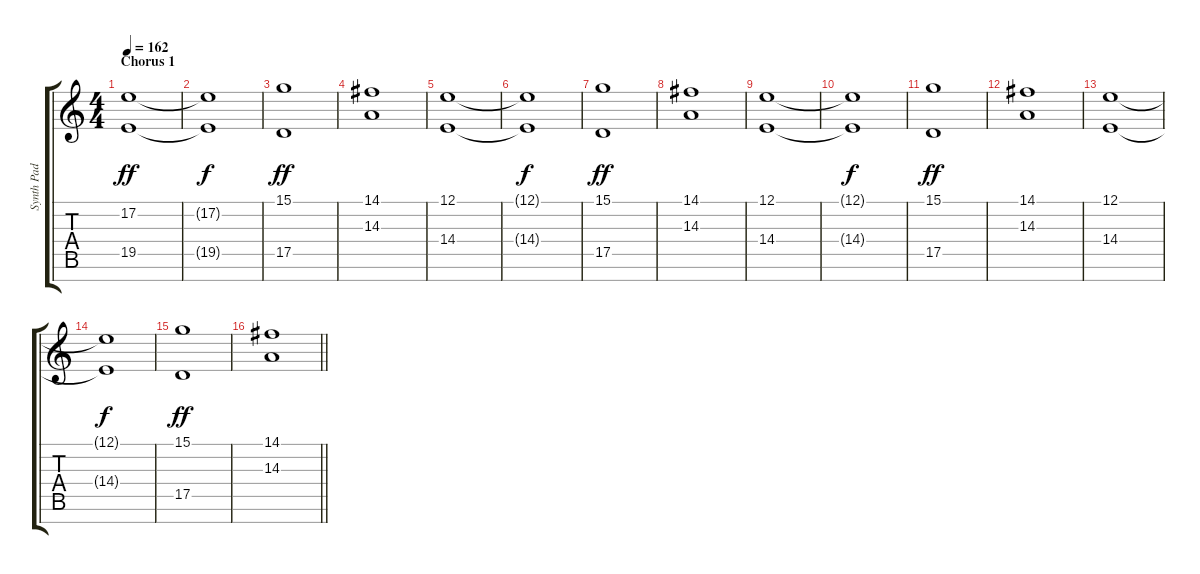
\track ("Synth Pad" "Synth Pad") {instrument pad2warm}
\staff {score tabs}
\tuning (E4 B3 G3 D3 A2 E2 B1) {hide}
\ts (4 4)
\section ("" "Chorus 1")
\tempo 162
\clef g2
\ks c
(17.2 19.5).1{dy ff} |
(17.2{t} 19.5{t}).1{dy f} |
(15.1 17.5).1{dy ff} |
(14.1 14.3).1 |
(12.1 14.4).1 |
(12.1{t} 14.4{t}).1{dy f} |
(15.1 17.5).1{dy ff} |
(14.1 14.3).1 |
(12.1 14.4).1 |
(12.1{t} 14.4{t}).1{dy f} |
(15.1 17.5).1{dy ff} |
(14.1 14.3).1 |
(12.1 14.4).1 |
(12.1{t} 14.4{t}).1{dy f} |
(15.1 17.5).1{dy ff} |
\barLineRight lightlight
(14.1 14.3).1
